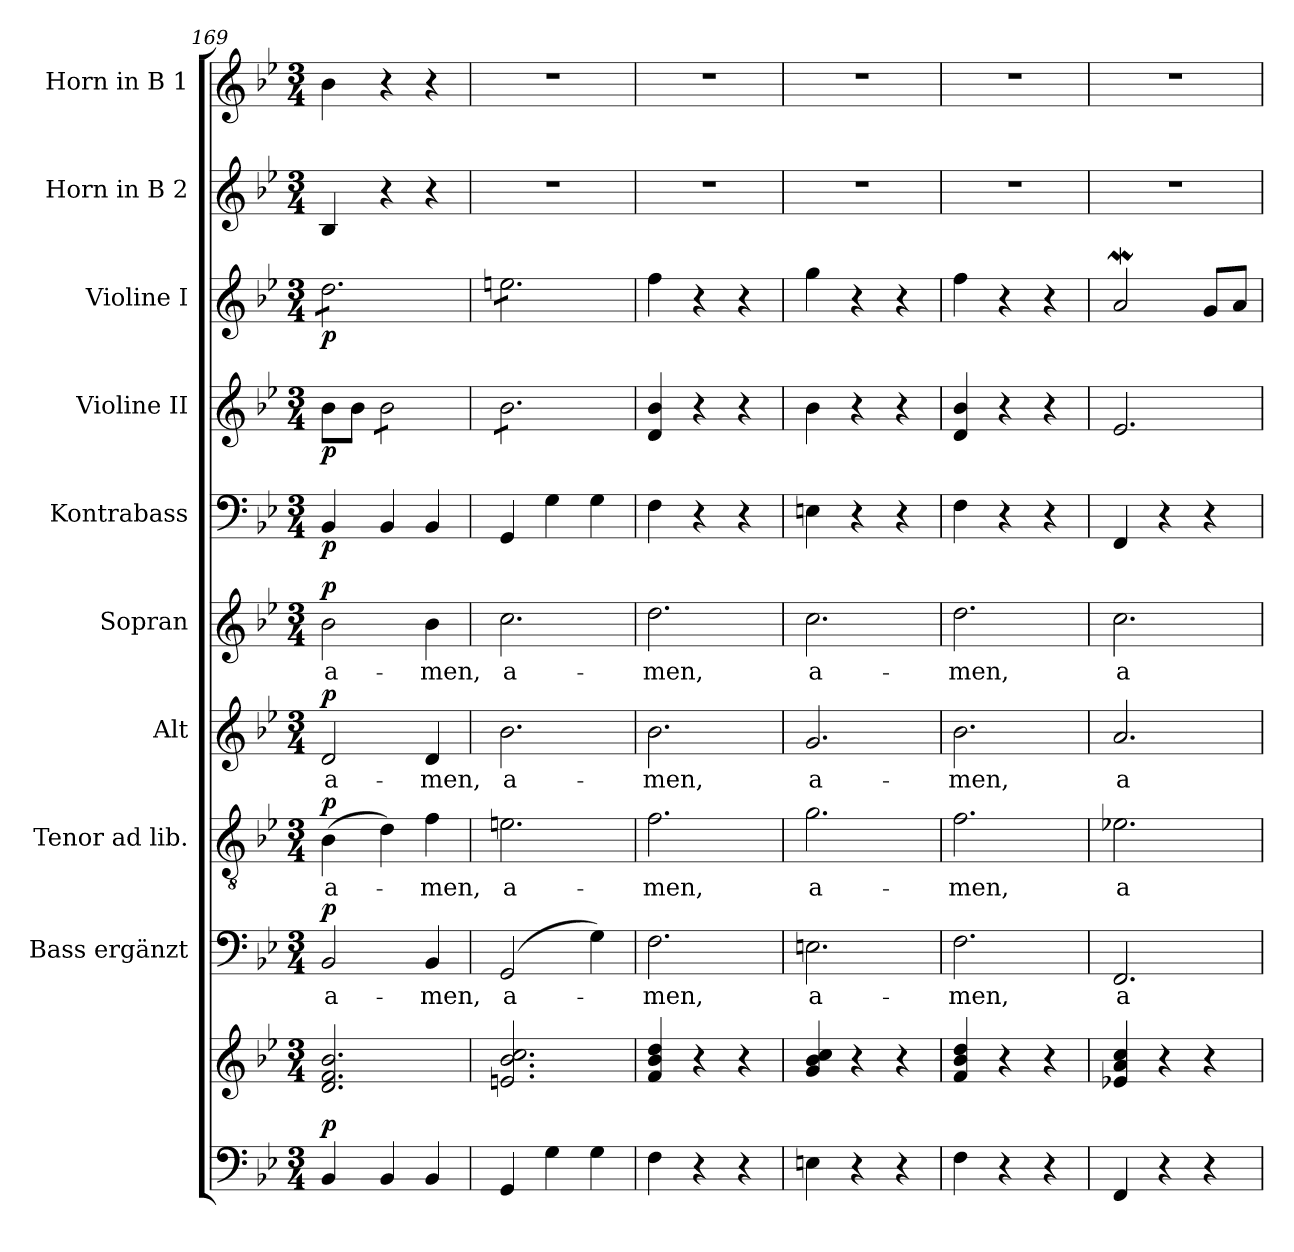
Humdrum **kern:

**kern	**kern	**dynam	**kern	**text	**dynam	**kern	**text	**dynam	**kern	**text	**dynam	**kern	**text	**dynam	**kern	**dynam	**kern	**dynam	**kern	**dynam	**kern	**kern
*part10	*part10	*part10	*part9	*part9	*part9	*part8	*part8	*part8	*part7	*part7	*part7	*part6	*part6	*part6	*part5	*part5	*part4	*part4	*part3	*part3	*part2	*part1
*staff11	*staff10	*staff10/11	*staff9	*staff9	*staff9	*staff8	*staff8	*staff8	*staff7	*staff7	*staff7	*staff6	*staff6	*staff6	*staff5	*staff5	*staff4	*staff4	*staff3	*staff3	*staff2	*staff1
*	*	*	*I"Bass ergänzt	*	*	*I"Tenor ad lib.	*	*	*I"Alt	*	*	*I"Sopran	*	*	*I"Kontrabass	*	*I"Violine II	*	*I"Violine I	*	*I"Horn in B 2	*I"Horn in B 1
*	*	*	*I'B.	*	*	*I'T.	*	*	*I'A.	*	*	*I'S.	*	*	*I'Kb.	*	*I'Vl. II	*	*I'Vl. I	*	*	*
!!LO:PB:g=z
*clefF4	*clefG2	*	*clefF4	*	*	*clefGv2	*	*	*clefG2	*	*	*clefG2	*	*	*clefF4	*	*clefG2	*	*clefG2	*	*clefG2	*clefG2
*	*	*	*	*	*	*	*	*	*	*	*	*	*	*	*ITrd7c12	*	*	*	*	*	*ITrd8c14	*ITrd8c14
*k[b-e-]	*k[b-e-]	*	*k[b-e-]	*	*	*k[b-e-]	*	*	*k[b-e-]	*	*	*k[b-e-]	*	*	*k[b-e-]	*	*k[b-e-]	*	*k[b-e-]	*	*k[b-e-]	*k[b-e-]
*B-:	*B-:	*	*B-:	*	*	*B-:	*	*	*B-:	*	*	*B-:	*	*	*B-:	*	*B-:	*	*B-:	*	*B-:	*B-:
*M3/4	*M3/4	*	*M3/4	*	*	*M3/4	*	*	*M3/4	*	*	*M3/4	*	*	*M3/4	*	*M3/4	*	*M3/4	*	*M3/4	*M3/4
=169	=169	=169	=169	=169	=169	=169	=169	=169	=169	=169	=169	=169	=169	=169	=169	=169	=169	=169	=169	=169	=169	=169
!	!	!LO:DY:a=2	!	!LO:LY:b	!LO:DY:a	!	!LO:LY:b	!LO:DY:a	!	!LO:LY:b	!LO:DY:a	!	!LO:LY:b	!LO:DY:a	!	!LO:DY:b	!	!LO:DY:b	!	!LO:DY:b	!	!
*	*	*	*	*	*	*	*	*	*	*	*	*	*	*	*	*	*	*	*tremolo	*	*	*
4BB-/	2.d/ 2.f/ 2.b-/	p	2BB-/	a-	p	(>4B-\	a-	p	2d/	a-	p	2b-\	a-	p	4BBB-/	p	8b-\L	p	8dd\L	p	4BB-/	4B-\
.	.	.	.	.	.	.	.	.	.	.	.	.	.	.	.	.	8b-\J	.	8dd\	.	.	.
*	*	*	*	*	*	*	*	*	*	*	*	*	*	*	*	*	*tremolo	*	*	*	*	*
4BB-/	.	.	.	.	.	4d\)	.	.	.	.	.	.	.	.	4BBB-/	.	8b-\L	.	8dd\	.	4r	4r
.	.	.	.	.	.	.	.	.	.	.	.	.	.	.	.	.	8b-\	.	8dd\	.	.	.
!	!	!	!	!LO:LY:b	!	!	!LO:LY:b	!	!	!LO:LY:b	!	!	!LO:LY:b	!	!	!	!	!	!	!	!	!
4BB-/	.	.	4BB-/	-men,	.	4f\	-men,	.	4d/	-men,	.	4b-\	-men,	.	4BBB-/	.	8b-\	.	8dd\	.	4r	4r
.	.	.	.	.	.	.	.	.	.	.	.	.	.	.	.	.	8b-\J	.	8dd\J	.	.	.
=170	=170	=170	=170	=170	=170	=170	=170	=170	=170	=170	=170	=170	=170	=170	=170	=170	=170	=170	=170	=170	=170	=170
!	!	!	!	!LO:LY:b	!	!	!LO:LY:b	!	!	!LO:LY:b	!	!	!LO:LY:b	!	!	!	!	!	!	!	!	!
4GG/	2.en/ 2.b-/ 2.cc/	.	(2GG/	a-	.	2.en\	a-	.	2.b-\	a-	.	2.cc\	a-	.	4GGG/	.	8b-\L	.	8een\L	.	2.r	2.r
.	.	.	.	.	.	.	.	.	.	.	.	.	.	.	.	.	8b-\	.	8een\	.	.	.
4G\	.	.	.	.	.	.	.	.	.	.	.	.	.	.	4GG\	.	8b-\	.	8een\	.	.	.
.	.	.	.	.	.	.	.	.	.	.	.	.	.	.	.	.	8b-\	.	8een\	.	.	.
4G\	.	.	4G\)	.	.	.	.	.	.	.	.	.	.	.	4GG\	.	8b-\	.	8een\	.	.	.
.	.	.	.	.	.	.	.	.	.	.	.	.	.	.	.	.	8b-\J	.	8een\J	.	.	.
*	*	*	*	*	*	*	*	*	*	*	*	*	*	*	*	*	*	*	*Xtremolo	*	*	*
*	*	*	*	*	*	*	*	*	*	*	*	*	*	*	*	*	*Xtremolo	*	*	*	*	*
=171	=171	=171	=171	=171	=171	=171	=171	=171	=171	=171	=171	=171	=171	=171	=171	=171	=171	=171	=171	=171	=171	=171
!	!	!	!	!LO:LY:b	!	!	!LO:LY:b	!	!	!LO:LY:b	!	!	!LO:LY:b	!	!	!	!	!	!	!	!	!
4F\	4f/ 4b-/ 4dd/	.	2.F\	-men,	.	2.f\	-men,	.	2.b-\	-men,	.	2.dd\	-men,	.	4FF\	.	4d/ 4b-/	.	4ff\	.	2.r	2.r
4r	4r	.	.	.	.	.	.	.	.	.	.	.	.	.	4r	.	4r	.	4r	.	.	.
4r	4r	.	.	.	.	.	.	.	.	.	.	.	.	.	4r	.	4r	.	4r	.	.	.
=172	=172	=172	=172	=172	=172	=172	=172	=172	=172	=172	=172	=172	=172	=172	=172	=172	=172	=172	=172	=172	=172	=172
!	!	!	!	!LO:LY:b	!	!	!LO:LY:b	!	!	!LO:LY:b	!	!	!LO:LY:b	!	!	!	!	!	!	!	!	!
4En\	4g/ 4b-/ 4cc/	.	2.En\	a-	.	2.g\	a-	.	2.g/	a-	.	2.cc\	a-	.	4EEn\	.	4b-\	.	4gg\	.	2.r	2.r
4r	4r	.	.	.	.	.	.	.	.	.	.	.	.	.	4r	.	4r	.	4r	.	.	.
4r	4r	.	.	.	.	.	.	.	.	.	.	.	.	.	4r	.	4r	.	4r	.	.	.
=173	=173	=173	=173	=173	=173	=173	=173	=173	=173	=173	=173	=173	=173	=173	=173	=173	=173	=173	=173	=173	=173	=173
!	!	!	!	!LO:LY:b	!	!	!LO:LY:b	!	!	!LO:LY:b	!	!	!LO:LY:b	!	!	!	!	!	!	!	!	!
4F\	4f/ 4b-/ 4dd/	.	2.F\	-men,	.	2.f\	-men,	.	2.b-\	-men,	.	2.dd\	-men,	.	4FF\	.	4d/ 4b-/	.	4ff\	.	2.r	2.r
4r	4r	.	.	.	.	.	.	.	.	.	.	.	.	.	4r	.	4r	.	4r	.	.	.
4r	4r	.	.	.	.	.	.	.	.	.	.	.	.	.	4r	.	4r	.	4r	.	.	.
=174	=174	=174	=174	=174	=174	=174	=174	=174	=174	=174	=174	=174	=174	=174	=174	=174	=174	=174	=174	=174	=174	=174
!	!	!	!	!LO:LY:b	!	!	!LO:LY:b	!	!	!LO:LY:b	!	!	!LO:LY:b	!	!	!	!	!	!	!	!	!
4FF/	4e-X/ 4a/ 4cc/	.	2.FF/	a-	.	2.e-X\	a-	.	2.a/	a-	.	2.cc\	a-	.	4FFF/	.	2.e-/	.	2aW/	.	2.r	2.r
4r	4r	.	.	.	.	.	.	.	.	.	.	.	.	.	4r	.	.	.	.	.	.	.
4r	4r	.	.	.	.	.	.	.	.	.	.	.	.	.	4r	.	.	.	8g/L	.	.	.
.	.	.	.	.	.	.	.	.	.	.	.	.	.	.	.	.	.	.	8a/J	.	.	.
=	=	=	=	=	=	=	=	=	=	=	=	=	=	=	=	=	=	=	=	=	=	=
*-	*-	*-	*-	*-	*-	*-	*-	*-	*-	*-	*-	*-	*-	*-	*-	*-	*-	*-	*-	*-	*-	*-
